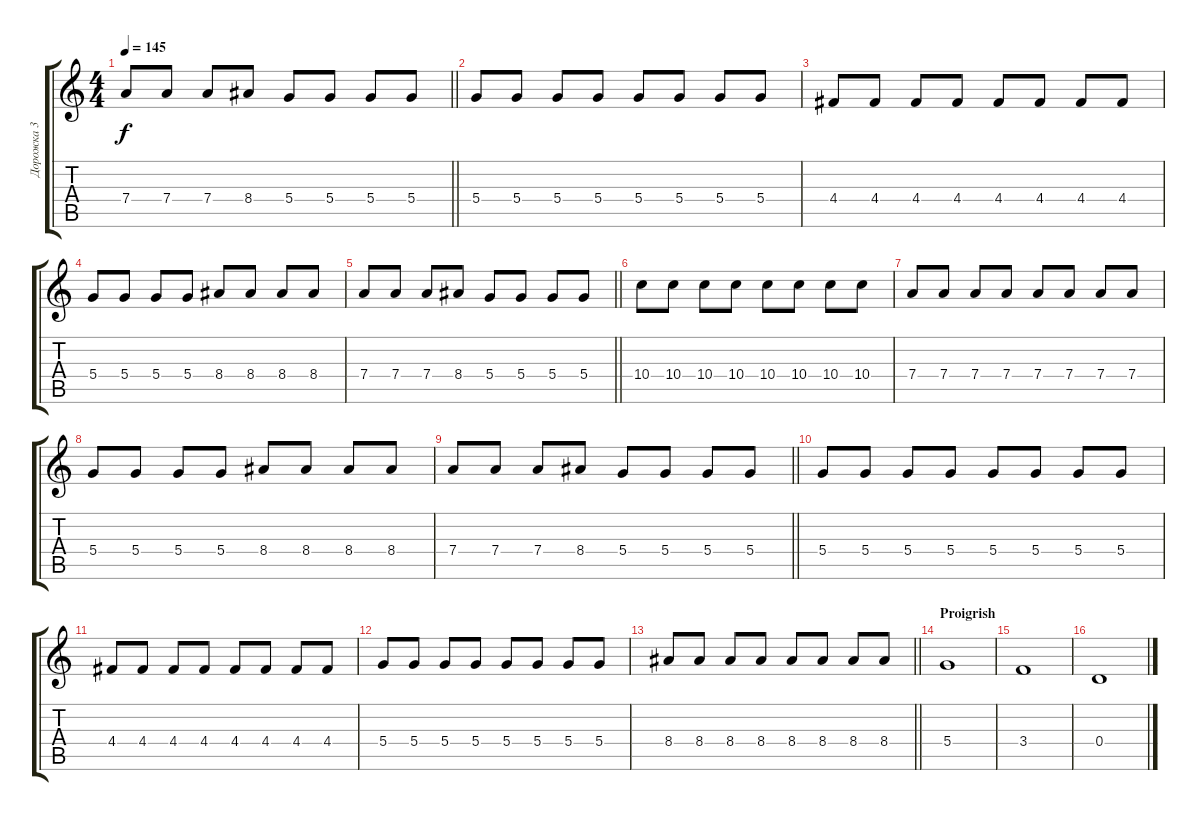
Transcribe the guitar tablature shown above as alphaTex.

\track ("Дорожка 3" "Дорожка 3") {instrument acousticguitarsteel}
\staff {score tabs}
\tuning (E4 B3 G3 D3 A2 E2) {hide}
\ts (4 4)
\tempo 145
\clef g2
\barLineRight lightlight
\ks c
7.4.8{dy f} 7.4.8 7.4.8 8.4.8 5.4.8 5.4.8 5.4.8 5.4.8 |
5.4.8 5.4.8 5.4.8 5.4.8 5.4.8 5.4.8 5.4.8 5.4.8 |
4.4.8 4.4.8 4.4.8 4.4.8 4.4.8 4.4.8 4.4.8 4.4.8 |
5.4.8 5.4.8 5.4.8 5.4.8 8.4.8 8.4.8 8.4.8 8.4.8 |
\barLineRight lightlight
7.4.8 7.4.8 7.4.8 8.4.8 5.4.8 5.4.8 5.4.8 5.4.8 |
10.4.8 10.4.8 10.4.8 10.4.8 10.4.8 10.4.8 10.4.8 10.4.8 |
7.4.8 7.4.8 7.4.8 7.4.8 7.4.8 7.4.8 7.4.8 7.4.8 |
5.4.8 5.4.8 5.4.8 5.4.8 8.4.8 8.4.8 8.4.8 8.4.8 |
\barLineRight lightlight
7.4.8 7.4.8 7.4.8 8.4.8 5.4.8 5.4.8 5.4.8 5.4.8 |
5.4.8 5.4.8 5.4.8 5.4.8 5.4.8 5.4.8 5.4.8 5.4.8 |
4.4.8 4.4.8 4.4.8 4.4.8 4.4.8 4.4.8 4.4.8 4.4.8 |
5.4.8 5.4.8 5.4.8 5.4.8 5.4.8 5.4.8 5.4.8 5.4.8 |
\barLineRight lightlight
8.4.8 8.4.8 8.4.8 8.4.8 8.4.8 8.4.8 8.4.8 8.4.8 |
\section ("" "Proigrish")
5.4.1 |
3.4.1 |
0.4.1
